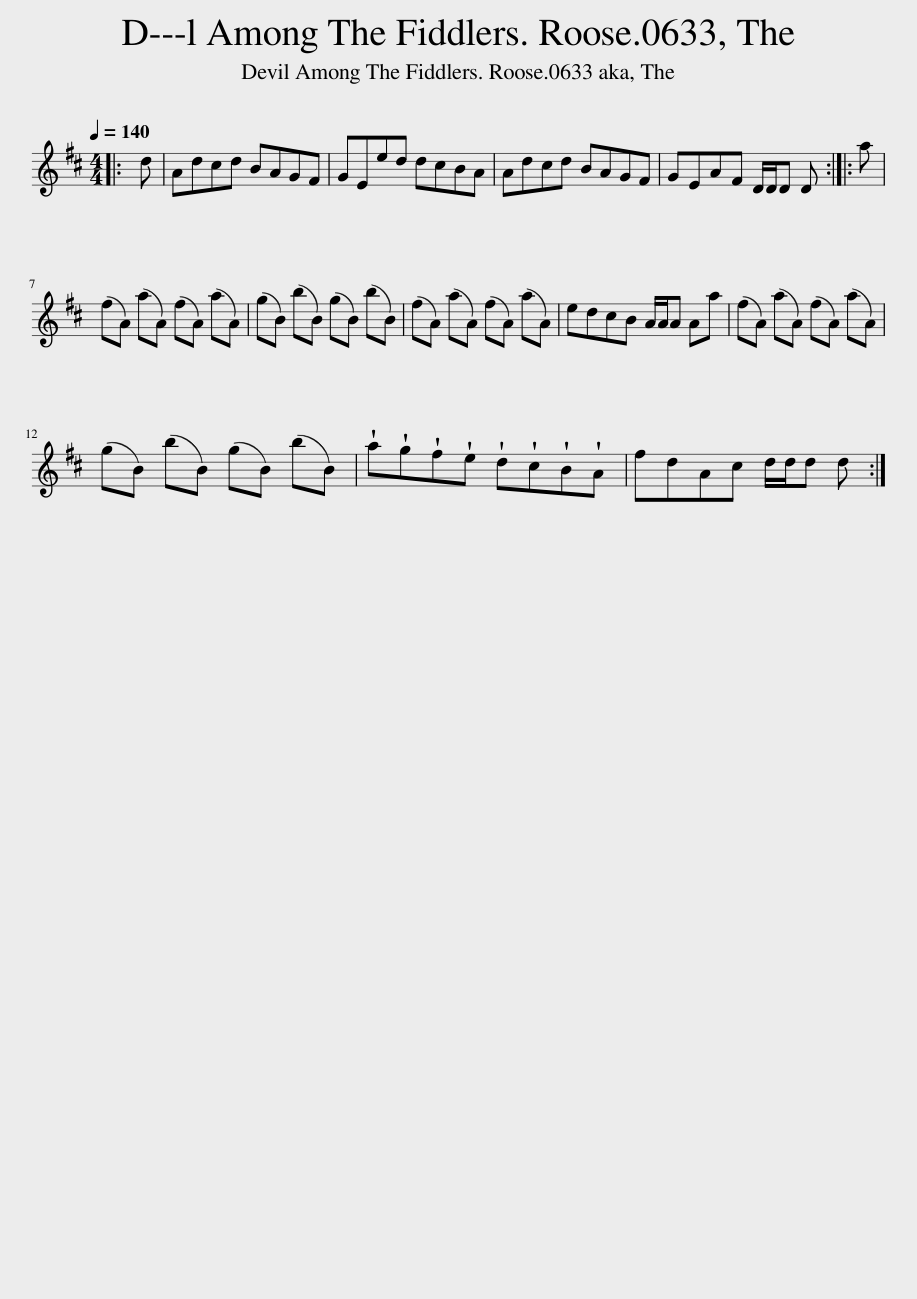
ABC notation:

X:1
L:1/8
Q:1/4=140
M:4/4
I:linebreak $
K:D
V:1 treble
V:1
|: d | Adcd BAGF | GEed dcBA | Adcd BAGF | GEAF D/D/D D :: %5
 a |$ (fA) (aA) (fA) (aA) | (gB) (bB) (gB) (bB) | (fA) (aA) (fA) (aA) | edcB A/A/A Aa | %10
 (fA) (aA) (fA) (aA) |$ (gB) (bB) (gB) (bB) | !wedge!a!wedge!g!wedge!f!wedge!e !wedge!d!wedge!c!wedge!B!wedge!A | fdAc d/d/d d :| %14
